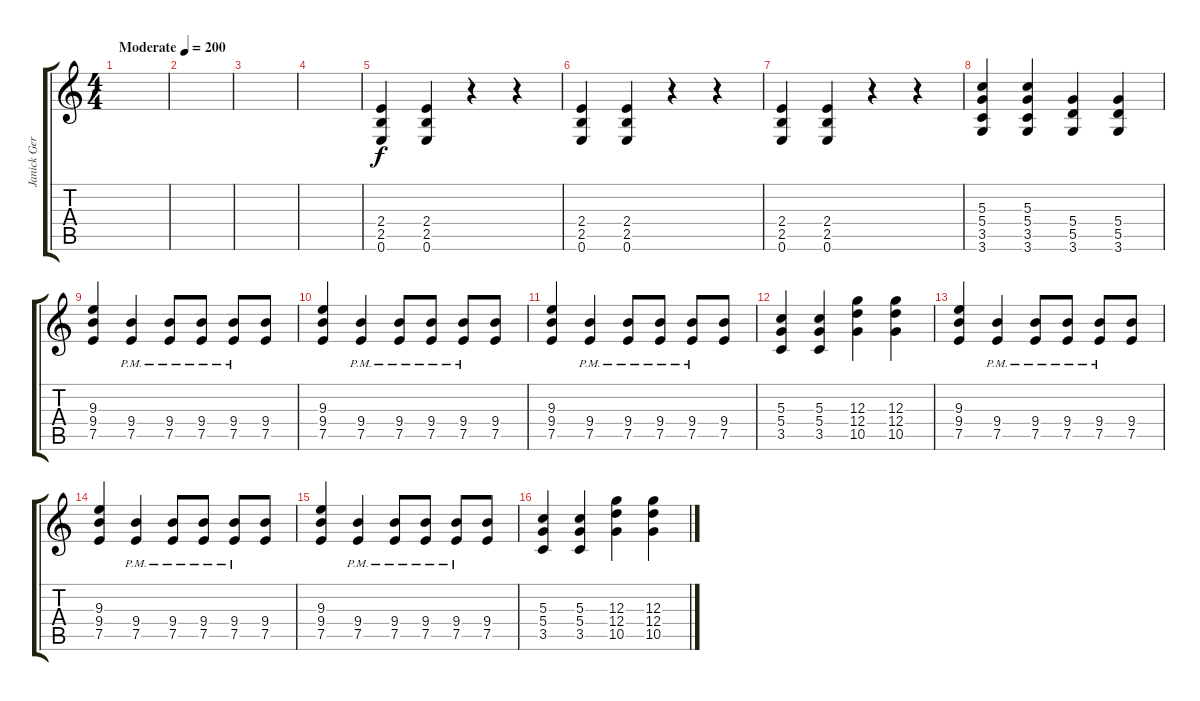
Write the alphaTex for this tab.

\track ("Janick Gers" "Janick Ger") {instrument distortionguitar}
\staff {score tabs}
\tuning (E4 B3 G3 D3 A2 E2) {hide}
\ts (4 4)
\tempo (200 "Moderate")
\clef g2
\ks c
|
|
|
|
(2.4 2.5 0.6).4 (2.4 2.5 0.6).4 r.4 r.4 |
(2.4 2.5 0.6).4 (2.4 2.5 0.6).4 r.4 r.4 |
(2.4 2.5 0.6).4 (2.4 2.5 0.6).4 r.4 r.4 |
(5.3 5.4 3.5 3.6).4 (5.3 5.4 3.5 3.6).4 (5.4 5.5 3.6).4 (5.4 5.5 3.6).4 |
(9.3 9.4 7.5).4 (9.4 7.5{pm}).4 (9.4 7.5{pm}).8 (9.4 7.5{pm}).8 (9.4 7.5{pm}).8 (9.4 7.5).8 |
(9.3 9.4 7.5).4 (9.4 7.5{pm}).4 (9.4 7.5{pm}).8 (9.4 7.5{pm}).8 (9.4 7.5{pm}).8 (9.4 7.5).8 |
(9.3 9.4 7.5).4 (9.4 7.5{pm}).4 (9.4 7.5{pm}).8 (9.4 7.5{pm}).8 (9.4 7.5{pm}).8 (9.4 7.5).8 |
(5.3 5.4 3.5).4 (5.3 5.4 3.5).4 (12.3 12.4 10.5).4 (12.3 12.4 10.5).4 |
(9.3 9.4 7.5).4 (9.4 7.5{pm}).4 (9.4 7.5{pm}).8 (9.4 7.5{pm}).8 (9.4 7.5{pm}).8 (9.4 7.5).8 |
(9.3 9.4 7.5).4 (9.4 7.5{pm}).4 (9.4 7.5{pm}).8 (9.4 7.5{pm}).8 (9.4 7.5{pm}).8 (9.4 7.5).8 |
(9.3 9.4 7.5).4 (9.4 7.5{pm}).4 (9.4 7.5{pm}).8 (9.4 7.5{pm}).8 (9.4 7.5{pm}).8 (9.4 7.5).8 |
(5.3 5.4 3.5).4 (5.3 5.4 3.5).4 (12.3 12.4 10.5).4 (12.3 12.4 10.5).4
